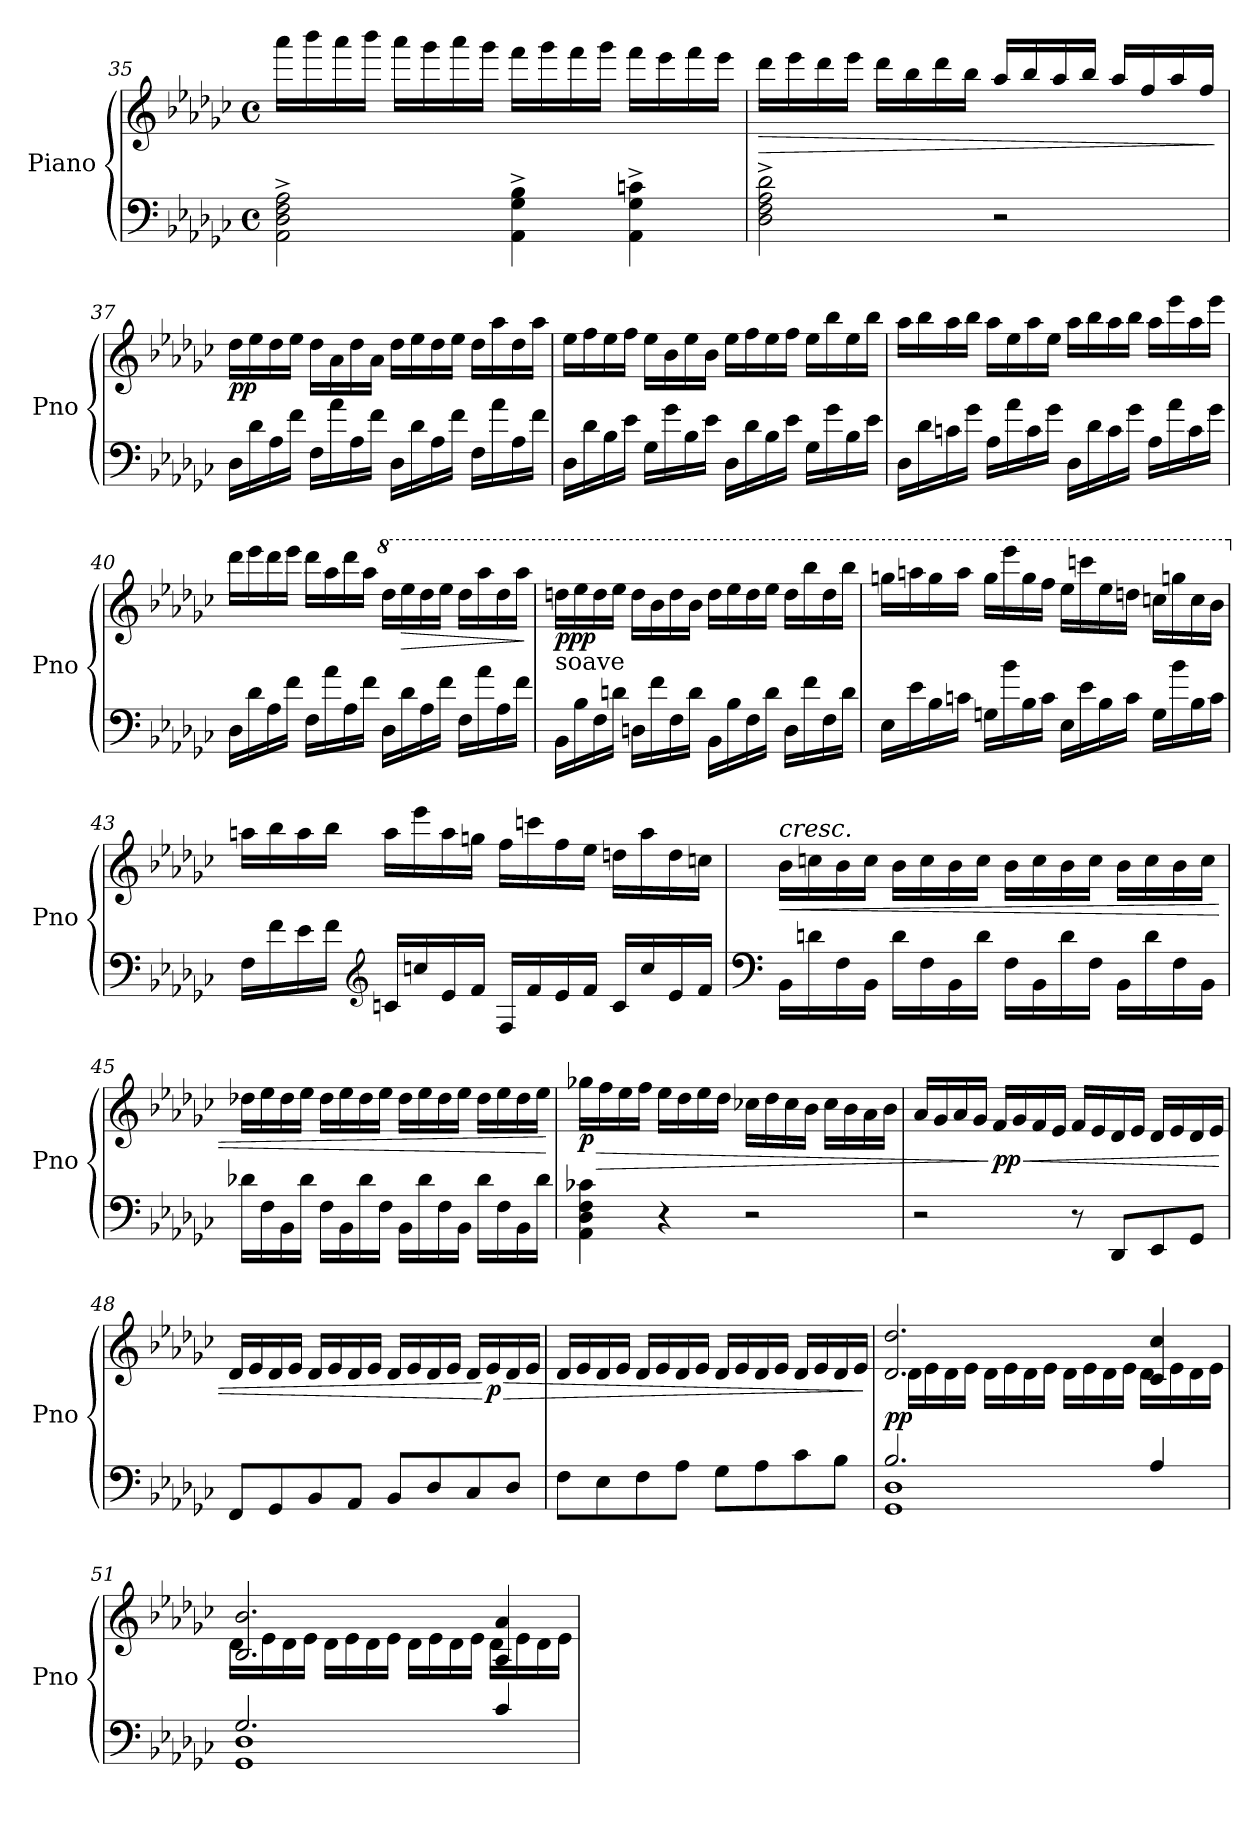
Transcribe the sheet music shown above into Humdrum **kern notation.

**kern	**kern	**dynam
*part1	*part1	*part1
*staff2	*staff1	*staff1/2
*I"Piano	*	*
*I'Pno	*	*
*clefF4	*clefG2	*
*k[b-e-a-d-g-c-]	*k[b-e-a-d-g-c-]	*
*M4/4	*M4/4	*
*met(c)	*met(c)	*
=35	=35	=35
2AA-\^ 2D-\^ 2F\^ 2A-\^	16aaa-\LL	.
.	16bbb-\	.
.	16aaa-\	.
.	16bbb-\JJ	.
.	16aaa-\LL	.
.	16ggg-\	.
.	16aaa-\	.
.	16ggg-\JJ	.
4AA-\^ 4G-\^ 4B-\^	16fff\LL	.
.	16ggg-\	.
.	16fff\	.
.	16ggg-\JJ	.
4AA-\^ 4G-\^ 4cn\^	16fff\LL	.
.	16eee-\	.
.	16fff\	.
.	16eee-\JJ	.
=36	=36	=36
!	!	!LO:HP:b
2D-\^ 2F\^ 2A-\^ 2d-\^	16ddd-\LL	>
.	16eee-\	.
.	16ddd-\	.
.	16eee-\JJ	.
.	16ddd-\LL	.
.	16bb-\	.
.	16ddd-\	.
.	16bb-\JJ	.
2r	16aa-/LL	.
.	16bb-/	.
.	16aa-/	.
.	16bb-/JJ	.
.	16aa-/LL	.
.	16ff/	.
.	16aa-/	.
.	16ff/JJ	.
.	.	]
!!LO:LB:g=z
=37	=37	=37
!	!	!LO:DY:b
16D-\LL	16dd-\LL	pp
16d-\	16ee-\	.
16A-\	16dd-\	.
16f\JJ	16ee-\JJ	.
16F\LL	16dd-\LL	.
16a-\	16a-\	.
16A-\	16dd-\	.
16f\JJ	16a-\JJ	.
16D-\LL	16dd-\LL	.
16d-\	16ee-\	.
16A-\	16dd-\	.
16f\JJ	16ee-\JJ	.
16F\LL	16dd-\LL	.
16a-\	16aa-\	.
16A-\	16dd-\	.
16f\JJ	16aa-\JJ	.
=38	=38	=38
16D-\LL	16ee-\LL	.
16d-\	16ff\	.
16B-\	16ee-\	.
16e-\JJ	16ff\JJ	.
16G-\LL	16ee-\LL	.
16g-\	16b-\	.
16B-\	16ee-\	.
16e-\JJ	16b-\JJ	.
16D-\LL	16ee-\LL	.
16d-\	16ff\	.
16B-\	16ee-\	.
16e-\JJ	16ff\JJ	.
16G-\LL	16ee-\LL	.
16g-\	16bb-\	.
16B-\	16ee-\	.
16e-\JJ	16bb-\JJ	.
=39	=39	=39
16D-\LL	16aa-\LL	.
16d-\	16bb-\	.
16cn\	16aa-\	.
16g-\JJ	16bb-\JJ	.
16A-\LL	16aa-\LL	.
16a-\	16ee-\	.
16c\	16aa-\	.
16g-\JJ	16ee-\JJ	.
16D-\LL	16aa-\LL	.
16d-\	16bb-\	.
16c\	16aa-\	.
16g-\JJ	16bb-\JJ	.
16A-\LL	16aa-\LL	.
16a-\	16eee-\	.
16c\	16aa-\	.
16g-\JJ	16eee-\JJ	.
!!LO:LB:g=z
=40	=40	=40
16D-\LL	16ddd-\LL	.
16d-\	16eee-\	.
16A-\	16ddd-\	.
16f\JJ	16eee-\JJ	.
16F\LL	16ddd-\LL	.
16a-\	16aa-\	.
16A-\	16ddd-\	.
16f\JJ	16aa-\JJ	.
*	*8va	*
16D-\LL	16ddd-\LL	.
!	!	!LO:HP:b
16d-\	16eee-\	>
16A-\	16ddd-\	.
16f\JJ	16eee-\JJ	.
16F\LL	16ddd-\LL	.
16a-\	16aaa-\	.
16A-\	16ddd-\	.
16f\JJ	16aaa-\JJ	.
.	.	]
=41	=41	=41
!	!LO:TX:b:t=soave	!
!	!	!LO:DY:b
16BB-\LL	16dddn\LL	ppp
16B-\	16eee-\	.
16F\	16ddd\	.
16dn\JJ	16eee-\JJ	.
16Dn\LL	16ddd\LL	.
16f\	16bb-\	.
16F\	16ddd\	.
16d\JJ	16bb-\JJ	.
16BB-\LL	16ddd\LL	.
16B-\	16eee-\	.
16F\	16ddd\	.
16d\JJ	16eee-\JJ	.
16D\LL	16ddd\LL	.
16f\	16bbb-\	.
16F\	16ddd\	.
16d\JJ	16bbb-\JJ	.
!!LO:LB:g=z
=42	=42	=42
16E-\LL	16gggn\LL	.
16e-\	16aaan\	.
16B-\	16ggg\	.
16cn\JJ	16aaa\JJ	.
16Gn\LL	16ggg\LL	.
16b-\	16eeee-\	.
16B-\	16ggg\	.
16c\JJ	16fff\JJ	.
16E-\LL	16eee-\LL	.
16e-\	16ccccn\	.
16B-\	16eee-\	.
16c\JJ	16dddn\JJ	.
16G\LL	16cccn\LL	.
16b-\	16gggn\	.
16B-\	16ccc\	.
16c\JJ	16bb-\JJ	.
=43	=43	=43
*	*X8va	*
16F\LL	16aan\LL	.
16f\	16bb-\	.
16e-\	16aa\	.
16f\JJ	16bb-\JJ	.
*clefG2	*	*
16cn/LL	16aa\LL	.
16ccn/	16eee-\	.
16e-/	16aa\	.
16f/JJ	16ggn\JJ	.
16F/LL	16ff\LL	.
16f/	16cccn\	.
16e-/	16ff\	.
16f/JJ	16ee-\JJ	.
16c/LL	16ddn\LL	.
16cc/	16aa\	.
16e-/	16dd\	.
16f/JJ	16ccn\JJ	.
!!LO:PB:g=z
=44	=44	=44
*clefF4	*	*
!	!LO:TX:a:i:t=cresc.	!
!	!	!LO:HP:b
16BB-\LL	16b-\LL	<
16dn\	16ccn\	.
16F\	16b-\	.
16BB-\JJ	16cc\JJ	.
16d\LL	16b-\LL	.
16F\	16cc\	.
16BB-\	16b-\	.
16d\JJ	16cc\JJ	.
16F\LL	16b-\LL	.
16BB-\	16cc\	.
16d\	16b-\	.
16F\JJ	16cc\JJ	.
16BB-\LL	16b-\LL	.
16d\	16cc\	.
16F\	16b-\	.
16BB-\JJ	16cc\JJ	.
=45	=45	=45
16d-X\LL	16dd-X\LL	.
16F\	16ee-\	.
16BB-\	16dd-\	.
16d-\JJ	16ee-\JJ	.
16F\LL	16dd-\LL	.
16BB-\	16ee-\	.
16d-\	16dd-\	.
16F\JJ	16ee-\JJ	.
16BB-\LL	16dd-\LL	.
16d-\	16ee-\	.
16F\	16dd-\	.
16BB-\JJ	16ee-\JJ	.
16d-\LL	16dd-\LL	.
16F\	16ee-\	.
16BB-\	16dd-\	.
16d-\JJ	16ee-\JJ	.
.	.	[
=46	=46	=46
!	!	!LO:HP:b
!	!	!LO:DY:n=1:b
4AA-\ 4D-\ 4F\ 4c-X\	16gg-X\LL	> p
.	16ff\	.
.	16ee-\	.
.	16ff\JJ	.
4r	16ee-\LL	.
.	16dd-\	.
.	16ee-\	.
.	16dd-\JJ	.
2r	16cc-X\LL	.
.	16dd-\	.
.	16cc-\	.
.	16b-\JJ	.
.	16cc-\LL	.
.	16b-\	.
.	16a-\	.
.	16b-\JJ	.
!!LO:LB:g=z
=47	=47	=47
2r	16a-/LL	.
.	16g-/	.
.	16a-/	.
.	16g-/JJ	.
!	!	!LO:HP:n=1:b
!	!	!LO:DY:n=1:b
.	16f/LL	] < pp
.	16g-/	.
.	16f/	.
.	16e-/JJ	.
8r	16f/LL	.
.	16e-/	.
8DD-/L	16d-/	.
.	16e-/JJ	.
8EE-/	16d-/LL	.
.	16e-/	.
8GG-/J	16d-/	.
.	16e-/JJ	.
=48	=48	=48
8FF/L	16d-/LL	.
.	16e-/	.
8GG-/	16d-/	.
.	16e-/JJ	.
8BB-/	16d-/LL	.
.	16e-/	.
8AA-/J	16d-/	.
.	16e-/JJ	.
8BB-/L	16d-/LL	.
.	16e-/	.
8D-/	16d-/	.
.	16e-/JJ	.
8C-/	16d-/LL	.
!	!	!LO:HP:n=1:b
!	!	!LO:DY:n=1:b
.	16e-/	[ > p
8D-/J	16d-/	.
.	16e-/JJ	.
=49	=49	=49
8F\L	16d-/LL	.
.	16e-/	.
8E-\	16d-/	.
.	16e-/JJ	.
8F\	16d-/LL	.
.	16e-/	.
8A-\J	16d-/	.
.	16e-/JJ	.
8G-\L	16d-/LL	.
.	16e-/	.
8A-\	16d-/	.
.	16e-/JJ	.
8c-\	16d-/LL	.
.	16e-/	.
8B-\J	16d-/	.
.	16e-/JJ	.
.	.	]
!!LO:LB:g=z
=50	=50	=50
*^	*^	*
!	!	!	!	!LO:DY:b
2.B-/	1GG- 1D-	2.d-/ 2.dd-/	16d-\LL	pp
.	.	.	16e-\	.
.	.	.	16d-\	.
.	.	.	16e-\JJ	.
.	.	.	16d-\LL	.
.	.	.	16e-\	.
.	.	.	16d-\	.
.	.	.	16e-\JJ	.
.	.	.	16d-\LL	.
.	.	.	16e-\	.
.	.	.	16d-\	.
.	.	.	16e-\JJ	.
4A-/	.	4c-/ 4cc-/	16d-\LL	.
.	.	.	16e-\	.
.	.	.	16d-\	.
.	.	.	16e-\JJ	.
=51	=51	=51	=51	=51
2.G-/	1GG- 1D-	2.B-/ 2.b-/	16d-\LL	.
.	.	.	16e-\	.
.	.	.	16d-\	.
.	.	.	16e-\JJ	.
.	.	.	16d-\LL	.
.	.	.	16e-\	.
.	.	.	16d-\	.
.	.	.	16e-\JJ	.
.	.	.	16d-\LL	.
.	.	.	16e-\	.
.	.	.	16d-\	.
.	.	.	16e-\JJ	.
4c-/	.	4A-/ 4a-/	16d-\LL	.
.	.	.	16e-\	.
.	.	.	16d-\	.
.	.	.	16e-\JJ	.
*v	*v	*	*	*
*	*v	*v	*
=	=	=
*-	*-	*-
